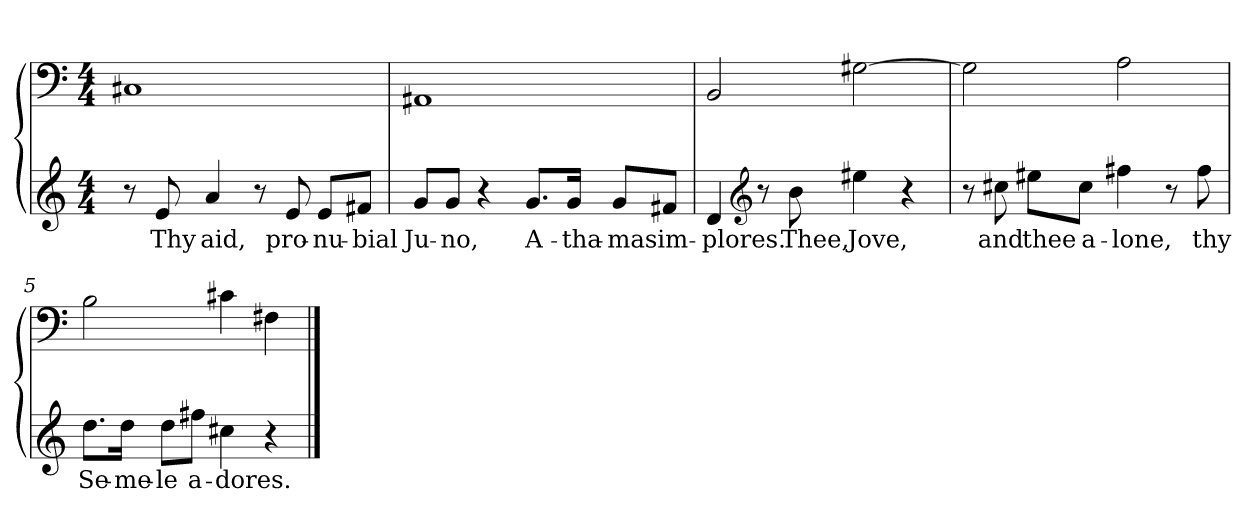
**kern	**text	**kern
*part1	*part1	*part1
*staff2	*staff2	*staff1
*clefG2	*	*clefF4
*k[]	*	*k[]
*a:	*	*a:
*M4/4	*	*M4/4
=1	=1	=1
8r	.	1C#X/
8e/	Thy	.
4a/	aid,	.
8r	.	.
8e/	pro-	.
8e/L	-nu-	.
8f#X/J	-bial	.
=2	=2	=2
8g/L	Ju-	1AA#X/
8g/J	-no,	.
4r	.	.
8.g/L	A-	.
16g/Jk	-tha-	.
8g/L	-mas	.
8f#X/J	im-	.
=3	=3	=3
4d/	-plores.	2BB/
*clefG2	*	*
8r	.	.
8b\	Thee,	.
4ee#X\	Jove,	[2G#X\
4r	.	.
=4	=4	=4
8r	.	2G#\]
8cc#X\	and	.
8ee#X\L	thee	.
8cc#\J	a-	.
4ff#X\	-lone,	2A\
8r	.	.
8ff#\	thy	.
=5	=5	=5
8.dd\L	Se-	2B\
16dd\Jk	-me-	.
8dd\L	-le	.
8ff#X\J	a-	.
4cc#X\	-dores.	4c#X\
4r	.	4F#X\
==	==	==
*-	*-	*-
